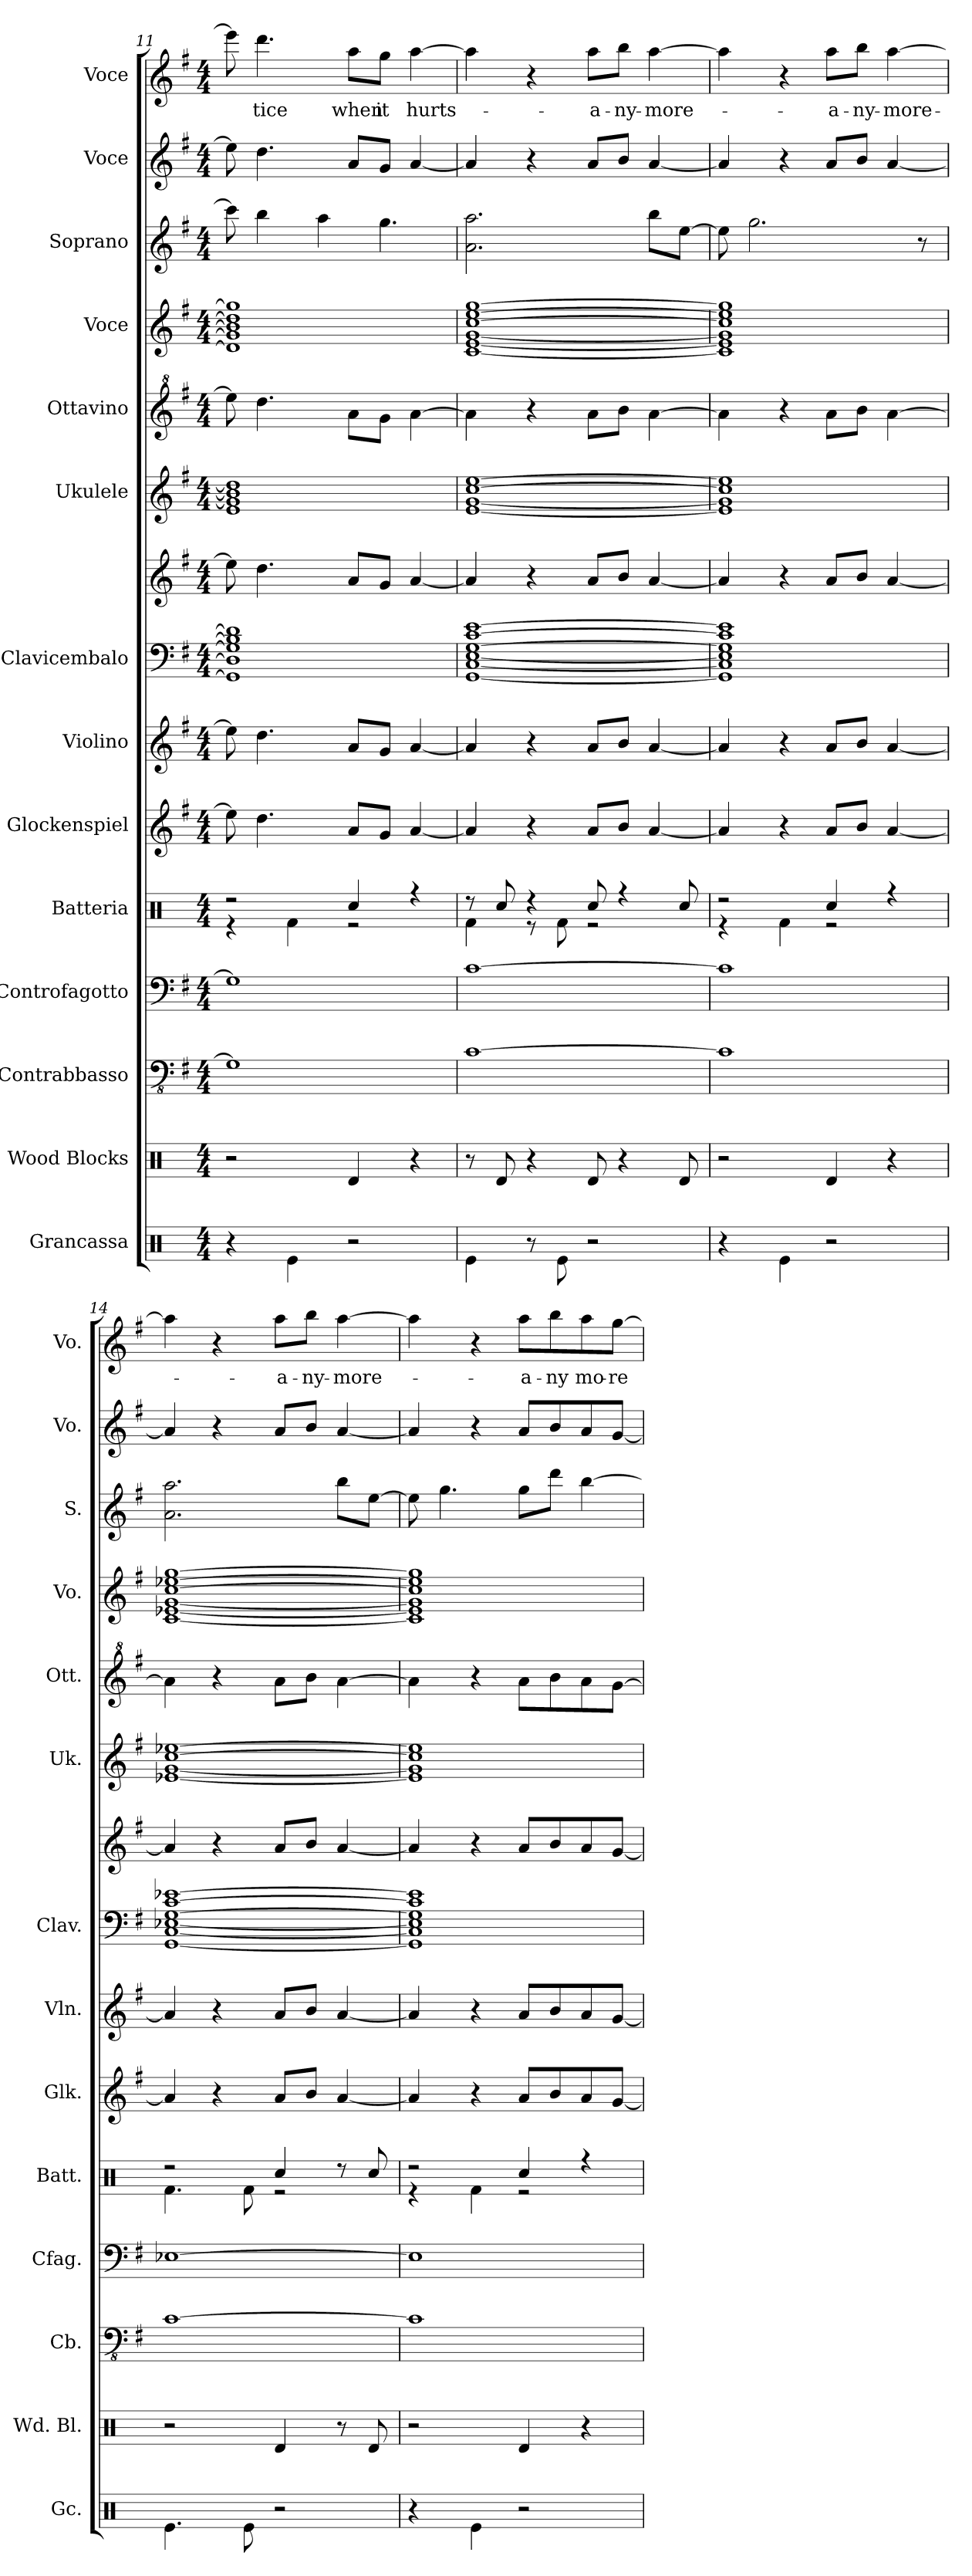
**kern	**kern	**kern	**kern	**kern	**kern	**kern	**kern	**kern	**kern	**kern	**kern	**kern	**kern	**kern	**text
*part14	*part13	*part12	*part11	*part10	*part9	*part8	*part7	*part7	*part6	*part5	*part4	*part3	*part2	*part1	*part1
*staff15	*staff14	*staff13	*staff12	*staff11	*staff10	*staff9	*staff8	*staff7	*staff6	*staff5	*staff4	*staff3	*staff2	*staff1	*staff1
*I"Grancassa	*I"Wood Blocks	*I"Contrabbasso	*I"Controfagotto	*I"Batteria	*I"Glockenspiel	*I"Violino	*I"Clavicembalo	*	*I"Ukulele	*I"Ottavino	*I"Voce	*I"Soprano	*I"Voce	*I"Voce	*
*I'Gc.	*I'Wd. Bl.	*I'Cb.	*I'Cfag.	*I'Batt.	*I'Glk.	*I'Vln.	*I'Clav.	*	*I'Uk.	*I'Ott.	*I'Vo.	*I'S.	*I'Vo.	*I'Vo.	*
*clefX	*clefX	*clefFv4	*clefF4	*clefX	*clefG2	*clefG2	*clefF4	*clefG2	*clefG2	*clefG^2	*clefG2	*clefG2	*clefG2	*clefG2	*
*	*	*ITrd7c12	*ITrd7c12	*	*ITrd-14c-24	*	*	*	*	*ITrd-7c-12	*	*	*	*	*
*k[]	*k[]	*k[f#]	*k[f#]	*k[]	*k[f#]	*k[f#]	*k[f#]	*k[f#]	*k[f#]	*k[f#]	*k[f#]	*k[f#]	*k[f#]	*k[f#]	*
*M4/4	*M4/4	*M4/4	*M4/4	*M4/4	*M4/4	*M4/4	*M4/4	*M4/4	*M4/4	*M4/4	*M4/4	*M4/4	*M4/4	*M4/4	*
=11	=11	=11	=11	=11	=11	=11	=11	=11	=11	=11	=11	=11	=11	=11	=11
*	*	*	*	*^	*	*	*	*	*	*	*	*	*	*	*
4r	2r	1GGG]	1GG]	2r	4r	8eeee\]	8ee\]	1GG] 1D] 1G] 1B] 1d]	8ee\]	1e 1g] 1b] 1dd]	8eeee\]	1d] 1g] 1b] 1dd] 1gg]	8ccc\]	8ee\]	8eee\]	.
.	.	.	.	.	.	4.dddd\	4.dd\	.	4.dd\	.	4.dddd\	.	4bb\	4.dd\	4.ddd\	-tice
4Re\	.	.	.	.	4Rf\	.	.	.	.	.	.	.	.	.	.	.
.	.	.	.	.	.	.	.	.	.	.	.	.	4aa\	.	.	.
2r	4Rd/	.	.	4Rcc/	2r	8aaa/L	8a/L	.	8a/L	.	8aaa\L	.	.	8a/L	8aa\L	when
.	.	.	.	.	.	8ggg/J	8g/J	.	8g/J	.	8ggg\J	.	4.gg\	8g/J	8gg\J	it
.	4r	.	.	4r	.	[4aaa/	[4a/	.	[4a/	.	[4aaa\	.	.	[4a/	[4aa\	hurts-
=12	=12	=12	=12	=12	=12	=12	=12	=12	=12	=12	=12	=12	=12	=12	=12	=12
4Re\	8r	[1CC	[1C	8r	4Rf\	4aaa/]	4a/]	[1GG [1C [1E [1G [1c [1e	4a/]	[1e [1g [1cc [1ee	4aaa\]	[1c [1e [1g [1cc [1ee [1gg	2.a\ 2.aa\	4a/]	4aa\]	.
.	8Rd/	.	.	8Rcc/	.	.	.	.	.	.	.	.	.	.	.	.
8r	4r	.	.	4r	8r	4r	4r	.	4r	.	4r	.	.	4r	4r	.
8Re\	.	.	.	.	8Rf\	.	.	.	.	.	.	.	.	.	.	.
2r	8Rd/	.	.	8Rcc/	2r	8aaa/L	8a/L	.	8a/L	.	8aaa\L	.	.	8a/L	8aa\L	-a-
.	4r	.	.	4r	.	8bbb/J	8b/J	.	8b/J	.	8bbb\J	.	.	8b/J	8bb\J	-ny-
.	.	.	.	.	.	[4aaa/	[4a/	.	[4a/	.	[4aaa\	.	8bb\L	[4a/	[4aa\	-more-
.	8Rd/	.	.	8Rcc/	.	.	.	.	.	.	.	.	[8ee\J	.	.	.
=13	=13	=13	=13	=13	=13	=13	=13	=13	=13	=13	=13	=13	=13	=13	=13	=13
4r	2r	1CC]	1C]	2r	4r	4aaa/]	4a/]	1GG] 1C] 1E] 1G] 1c] 1e]	4a/]	1e] 1g] 1cc] 1ee]	4aaa\]	1c] 1e] 1g] 1cc] 1ee] 1gg]	8ee\]	4a/]	4aa\]	.
.	.	.	.	.	.	.	.	.	.	.	.	.	2.gg\	.	.	.
4Re\	.	.	.	.	4Rf\	4r	4r	.	4r	.	4r	.	.	4r	4r	.
2r	4Rd/	.	.	4Rcc/	2r	8aaa/L	8a/L	.	8a/L	.	8aaa\L	.	.	8a/L	8aa\L	a-
.	.	.	.	.	.	8bbb/J	8b/J	.	8b/J	.	8bbb\J	.	.	8b/J	8bb\J	-ny-
.	4r	.	.	4r	.	[4aaa/	[4a/	.	[4a/	.	[4aaa\	.	.	[4a/	[4aa\	-more-
.	.	.	.	.	.	.	.	.	.	.	.	.	8r	.	.	.
!!LO:PB:g=z
=14	=14	=14	=14	=14	=14	=14	=14	=14	=14	=14	=14	=14	=14	=14	=14	=14
4.Re\	2r	[1CC	[1EE-X	2r	4.Rf\	4aaa/]	4a/]	[1GG [1C [1E-X [1G [1c [1e-X	4a/]	[1e-X [1g [1cc [1ee-X	4aaa\]	[1c [1e-X [1g [1cc [1ee-X [1gg	2.a\ 2.aa\	4a/]	4aa\]	.
.	.	.	.	.	.	4r	4r	.	4r	.	4r	.	.	4r	4r	.
8Re\	.	.	.	.	8Rf\	.	.	.	.	.	.	.	.	.	.	.
2r	4Rd/	.	.	4Rcc/	2r	8aaa/L	8a/L	.	8a/L	.	8aaa\L	.	.	8a/L	8aa\L	-a-
.	.	.	.	.	.	8bbb/J	8b/J	.	8b/J	.	8bbb\J	.	.	8b/J	8bb\J	-ny-
.	8r	.	.	8r	.	[4aaa/	[4a/	.	[4a/	.	[4aaa\	.	8bb\L	[4a/	[4aa\	-more-
.	8Rd/	.	.	8Rcc/	.	.	.	.	.	.	.	.	[8ee\J	.	.	.
=15	=15	=15	=15	=15	=15	=15	=15	=15	=15	=15	=15	=15	=15	=15	=15	=15
4r	2r	1CC]	1EE-]	2r	4r	4aaa/]	4a/]	1GG] 1C] 1E-] 1G] 1c] 1e-]	4a/]	1e-] 1g] 1cc] 1ee-]	4aaa\]	1c] 1e-] 1g] 1cc] 1ee-] 1gg]	8ee\]	4a/]	4aa\]	.
.	.	.	.	.	.	.	.	.	.	.	.	.	4.gg\	.	.	.
4Re\	.	.	.	.	4Rf\	4r	4r	.	4r	.	4r	.	.	4r	4r	.
2r	4Rd/	.	.	4Rcc/	2r	8aaa/L	8a/L	.	8a/L	.	8aaa\L	.	8gg\L	8a/L	8aa\L	-a-
.	.	.	.	.	.	8bbb/	8b/	.	8b/	.	8bbb\	.	8ddd\J	8b/	8bb\	-ny
.	4r	.	.	4r	.	8aaa/	8a/	.	8a/	.	8aaa\	.	[4bb\	8a/	8aa\	mo-
.	.	.	.	.	.	[8ggg/J	[8g/J	.	[8g/J	.	[8ggg\J	.	.	[8g/J	[8gg\J	-re
*	*	*	*	*v	*v	*	*	*	*	*	*	*	*	*	*	*
=	=	=	=	=	=	=	=	=	=	=	=	=	=	=	=
*-	*-	*-	*-	*-	*-	*-	*-	*-	*-	*-	*-	*-	*-	*-	*-
